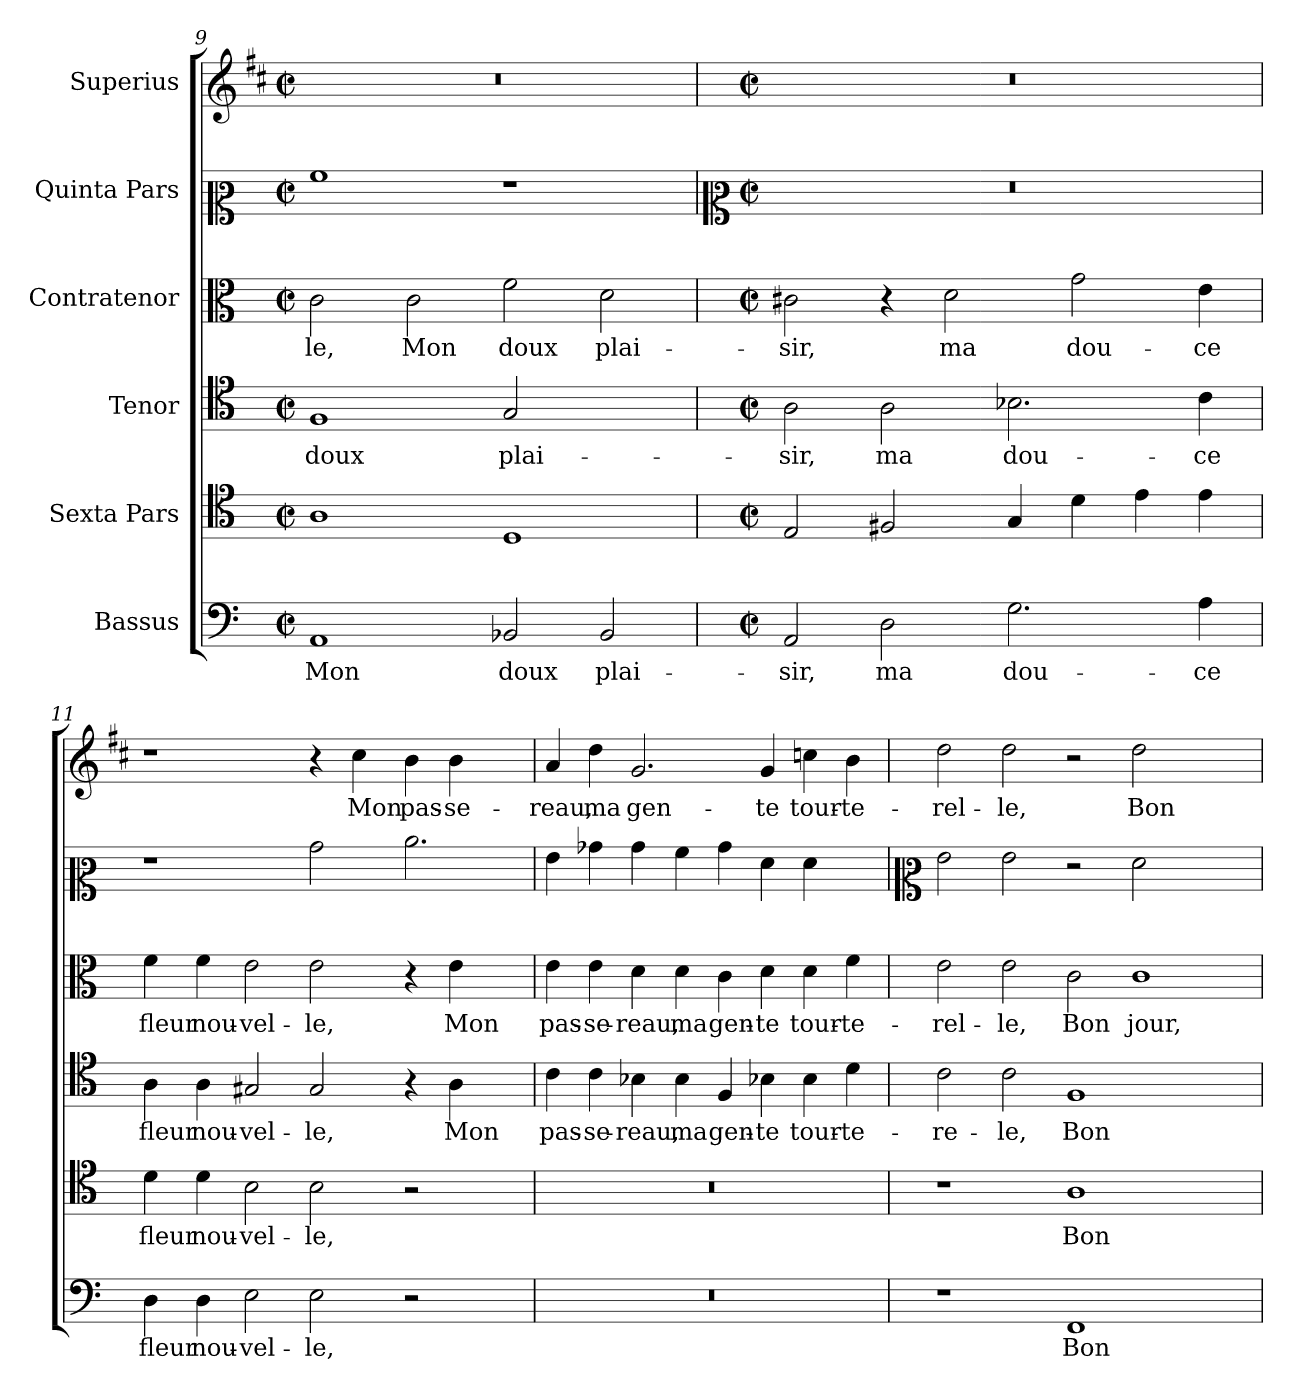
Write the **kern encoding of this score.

**kern	**text	**kern	**text	**kern	**text	**kern	**text	**kern	**kern	**text
*part6	*part6	*part5	*part5	*part4	*part4	*part3	*part3	*part2	*part1	*part1
*staff6	*staff6	*staff5	*staff5	*staff4	*staff4	*staff3	*staff3	*staff2	*staff1	*staff1
*I"Bassus	*	*I"Sexta Pars	*	*I"Tenor	*	*I"Contratenor	*	*I"Quinta Pars	*I"Superius	*
*clefF4	*	*clefC4	*	*clefC4	*	*clefC3	*	*clefC2	*clefG2	*
*	*	*	*	*	*	*	*	*	*ITrd1c2	*
*k[]	*	*k[]	*	*k[]	*	*k[]	*	*k[]	*k[]	*
*C:	*	*C:	*	*C:	*	*C:	*	*C:	*C:	*
*M4/2	*	*M4/2	*	*M4/2	*	*M4/2	*	*M4/2	*M4/2	*
*met(c|)	*	*met(c|)	*	*met(c|)	*	*met(c|)	*	*met(c|)	*met(c|)	*
=9	=9	=9	=9	=9	=9	=9	=9	=9	=9	=9
!	!LO:LY:b	!	!	!	!LO:LY:b	!	!LO:LY:b	!	!	!
1AA	Mon	1A	.	1F	doux	2c	-le,	1a	0r	.
!	!	!	!	!	!	!	!LO:LY:b	!	!	!
.	.	.	.	.	.	2c	Mon	.	.	.
!	!LO:LY:b	!	!	!	!LO:LY:b	!	!LO:LY:b	!	!	!
2BB-X	doux	1D	.	2G	plai-	2f	doux	1r	.	.
!	!LO:LY:b	!	!	!	!	!	!LO:LY:b	!	!	!
2BB-	plai-	.	.	2ryy	.	2d	plai-	.	.	.
!!LO:LB:g=z
=10	=10	=10	=10	=10	=10	=10	=10	=10	=10	=10
*	*	*	*	*	*	*	*	*clefC2	*	*
*M4/2	*	*M4/2	*	*M4/2	*	*M4/2	*	*M4/2	*M4/2	*
*met(c|)	*	*met(c|)	*	*met(c|)	*	*met(c|)	*	*met(c|)	*met(c|)	*
!	!LO:LY:b	!	!	!	!LO:LY:b	!	!LO:LY:b	!	!	!
2AA	-sir,	2E	.	2A	-sir,	2c#X	-sir,	0r	0r	.
!	!LO:LY:b	!	!	!	!LO:LY:b	!	!	!	!	!
2D	ma	2F#X	.	2A	ma	4r	.	.	.	.
!	!	!	!	!	!	!	!LO:LY:b	!	!	!
.	.	.	.	.	.	2d	ma	.	.	.
!	!LO:LY:b	!	!	!	!LO:LY:b	!	!	!	!	!
2.G	dou-	4G	.	2.B-X	dou-	.	.	.	.	.
!	!	!	!	!	!	!	!LO:LY:b	!	!	!
.	.	4d	.	.	.	2g	dou-	.	.	.
.	.	4e	.	.	.	.	.	.	.	.
!	!LO:LY:b	!	!	!	!LO:LY:b	!	!LO:LY:b	!	!	!
4A	-ce	4e	.	4c	-ce	4e	-ce	.	.	.
=11	=11	=11	=11	=11	=11	=11	=11	=11	=11	=11
!	!LO:LY:b	!	!LO:LY:b	!	!LO:LY:b	!	!LO:LY:b	!	!	!
4D	fleur	4d	fleur	4A	fleur	4f	fleur	1r	1r	.
!	!LO:LY:b	!	!LO:LY:b	!	!LO:LY:b	!	!LO:LY:b	!	!	!
4D	nou-	4d	nou-	4A	nou-	4f	nou-	.	.	.
!	!LO:LY:b	!	!LO:LY:b	!	!LO:LY:b	!	!LO:LY:b	!	!	!
2E	-vel-	2B	-vel-	2G#X	-vel-	2e	-vel-	.	.	.
!	!LO:LY:b	!	!LO:LY:b	!	!LO:LY:b	!	!LO:LY:b	!	!	!
2E	-le,	2B	-le,	2G#	-le,	2e	-le,	2b	4r	.
!	!	!	!	!	!	!	!	!	!	!LO:LY:b
.	.	.	.	.	.	.	.	.	4b	Mon
!	!	!	!	!	!	!	!	!	!	!LO:LY:b
2r	.	2r	.	4r	.	4r	.	2.cc	4a	pas-
!	!	!	!	!	!LO:LY:b	!	!LO:LY:b	!	!	!LO:LY:b
.	.	.	.	4A	Mon	4e	Mon	.	4a	-se-
4ryy	.	4ryy	.	4ryy	.	4ryy	.	.	4ryy	.
=12	=12	=12	=12	=12	=12	=12	=12	=12	=12	=12
!	!	!	!	!	!LO:LY:b	!	!LO:LY:b	!	!	!LO:LY:b
0r	.	0r	.	4c	pas-	4e	pas-	4g	4g	-reau,
!	!	!	!	!	!LO:LY:b	!	!LO:LY:b	!	!	!LO:LY:b
.	.	.	.	4c	-se-	4e	-se-	4b-X	4cc	ma
!	!	!	!	!	!LO:LY:b	!	!LO:LY:b	!	!	!LO:LY:b
.	.	.	.	4B-X	-reau,	4d	-reau,	4b-	2.f	gen-
!	!	!	!	!	!LO:LY:b	!	!LO:LY:b	!	!	!
.	.	.	.	4B-	ma	4d	ma	4a	.	.
!	!	!	!	!	!LO:LY:b	!	!LO:LY:b	!	!	!
.	.	.	.	4F	gen-	4c	gen-	4b-	.	.
!	!	!	!	!	!LO:LY:b	!	!LO:LY:b	!	!	!LO:LY:b
.	.	.	.	4B-X	-te	4d	-te	4f	4f	-te
!	!	!	!	!	!LO:LY:b	!	!LO:LY:b	!	!	!LO:LY:b
.	.	.	.	4B-	tour-	4d	tour-	4f	4b-	tour-
!	!	!	!	!	!LO:LY:b	!	!LO:LY:b	!	!	!LO:LY:b
.	.	.	.	4d	-te-	4f	-te-	4ryy	4a	-te-
!!LO:LB:g=z
=13	=13	=13	=13	=13	=13	=13	=13	=13	=13	=13
*	*	*	*	*	*	*	*	*clefC2	*	*
!	!	!	!	!	!LO:LY:b	!	!LO:LY:b	!	!	!LO:LY:b
1r	.	1r	.	2c	-re-	2e	-rel-	2g	2cc	-rel-
!	!	!	!	!	!LO:LY:b	!	!LO:LY:b	!	!	!LO:LY:b
.	.	.	.	2c	-le,	2e	-le,	2g	2cc	-le,
!	!LO:LY:b	!	!LO:LY:b	!	!LO:LY:b	!	!LO:LY:b	!	!	!
1FF	Bon	1A	Bon	1F	Bon	2c	Bon	2r	2r	.
!	!	!	!	!	!	!	!LO:LY:b	!	!	!LO:LY:b
.	.	.	.	.	.	1c	jour,	2f	2cc	Bon
2ryy	.	2ryy	.	2ryy	.	.	.	2ryy	2ryy	.
=	=	=	=	=	=	=	=	=	=	=
*-	*-	*-	*-	*-	*-	*-	*-	*-	*-	*-
